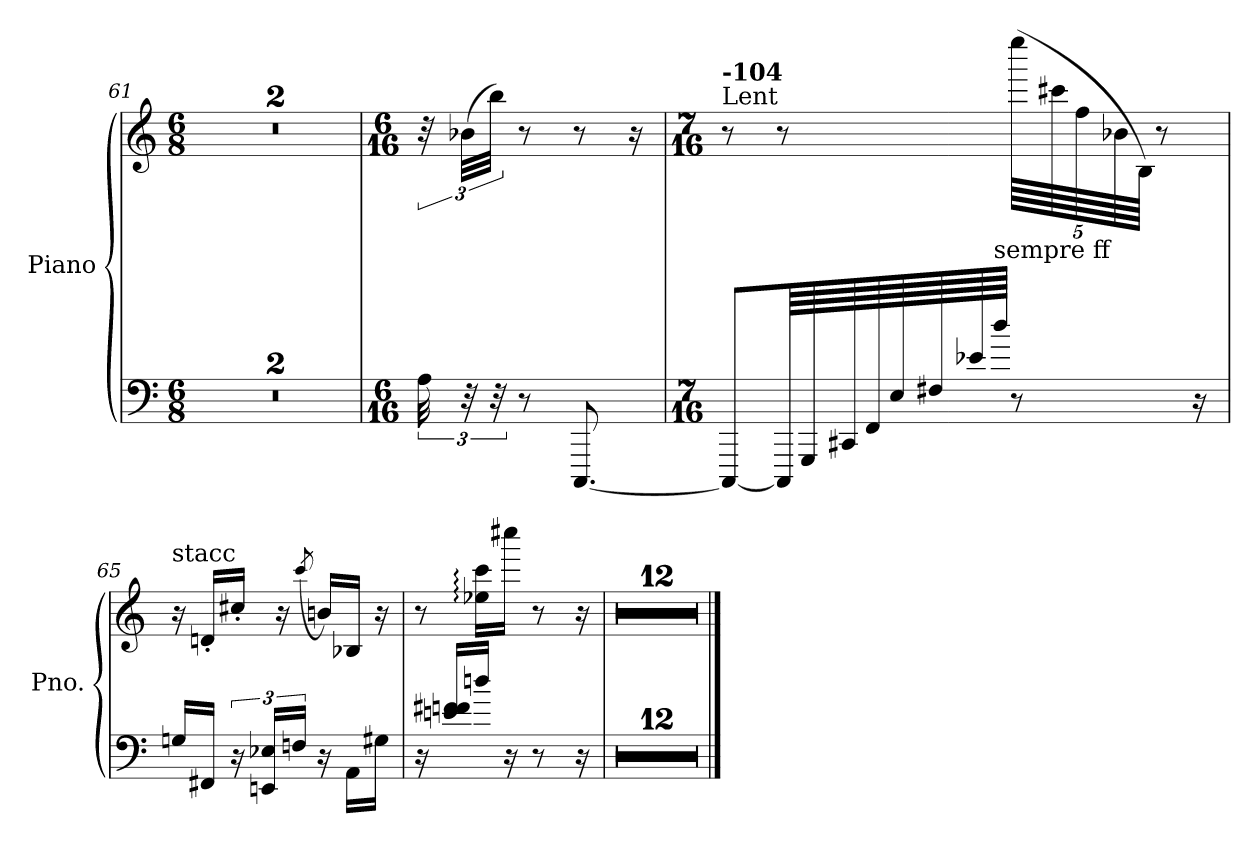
**kern	**kern
*part1	*part1
*staff2	*staff1
*I"Piano	*
*I'Pno.	*
*clefF4	*clefG2
*k[]	*k[]
*M6/8	*M6/8
=61	=61
2.r	2.r
=62	=62
2.r	2.r
=63	=63
*M6/16	*M6/16
48A\	48r
48r	(>48b-X\LLL
48r	48bb\JJJ)
8r	8r
[8.CCC/	8r
.	16r
=64	=64
*M7/16	*M7/16
*	*MM50
!	!LO:TX:a:t=Lent
!	!LO:TX:a:B:t=-104
8CCC/L_	8r
64CCC/LLL]	8r
64GGG/	.
64CC#X/	.
64FF/	.
64E/	.
64F#X/	.
64e-X/	.
!LO:TX:a:t=sempre ff	!
64dd/JJJJ	.
*	*Xbrackettup
8r	(>80eeee\LLLL
.	80ccc#X\
.	80ff\
.	80b-X\
.	80B\JJJJ)
.	8r
16r	.
=65	=65
!	!LO:TX:a:t=stacc
16Gn/LL	16r
16FF#X/JJ	16dn'/LL
24r	16cc#X'/JJ
24EEn/ 24E-X/LL	.
.	16r
24Fn/JJ	.
.	(<8qccc/
16r	16bn/LL)
16AA\LL	16B-X/JJ
16G#X\JJ	16r
=66	=66
16r	8r
16en/ 16fn/ 16f#X/LL	.
16ddn/JJ	16ee-X\: 16ccc\:LL
16r	16cccc#X\JJ
8r	8r
16r	16r
=67	=67
4..r	4..r
=68	=68
4..r	4..r
=69	=69
4..r	4..r
=70	=70
4..r	4..r
=71	=71
4..r	4..r
=72	=72
4..r	4..r
=73	=73
4..r	4..r
=74	=74
4..r	4..r
=75	=75
4..r	4..r
=76	=76
4..r	4..r
=77	=77
4..r	4..r
=78	=78
4..r	4..r
==	==
*-	*-
